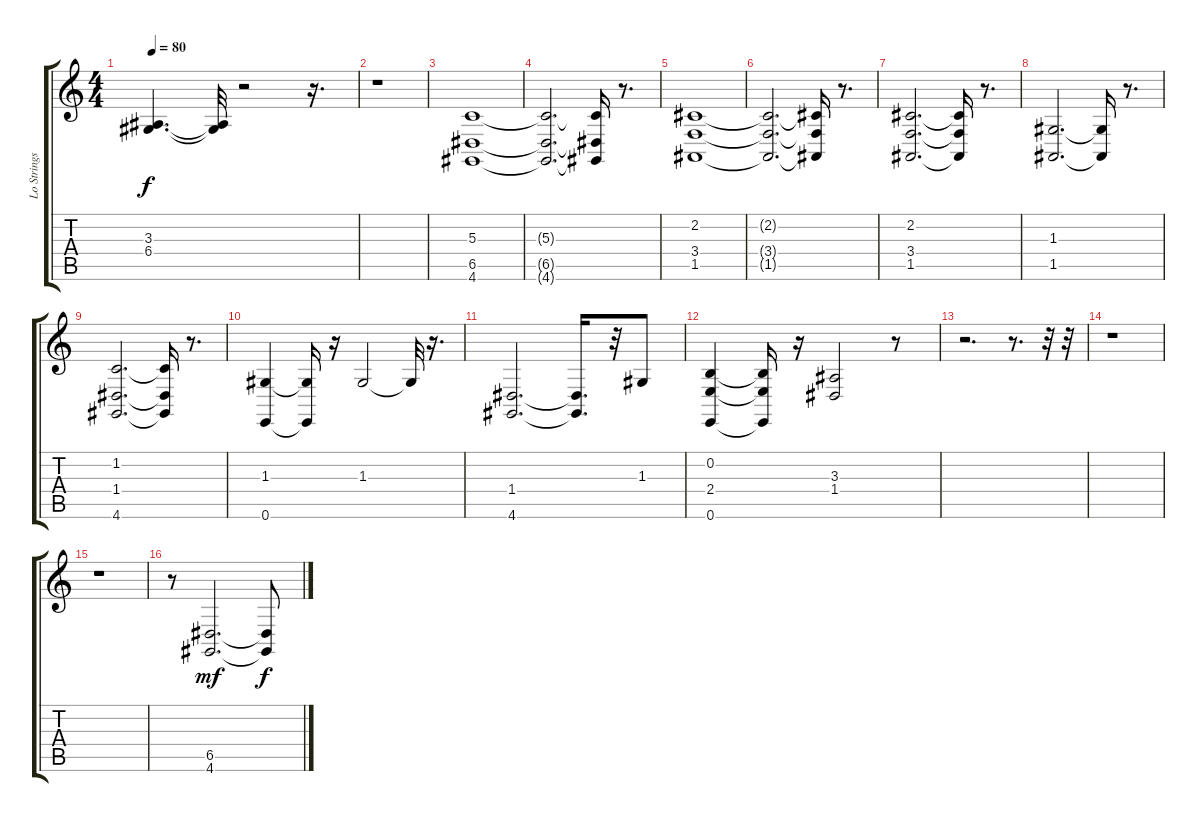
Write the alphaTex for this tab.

\track ("Lo Strings" "Lo Strings") {instrument stringensemble1}
\staff {score tabs}
\tuning (E4 B3 G3 D3 A2 E2) {hide}
\ts (4 4)
\tempo 80
\clef g2
\ks c
(3.3 6.4).4{d dy f} (3.3{t} 6.4{t}).32 r.2 r.16{d} |
r.1 |
(5.3 6.5 4.6).1 |
(5.3{t} 6.5{t} 4.6{t}).2{d} (5.3{t} 6.5{t} 4.6{t}).16 r.8{d} |
(2.2 3.4 1.5).1 |
(2.2{t} 3.4{t} 1.5{t}).2{d} (2.2{t} 3.4{t} 1.5{t}).16 r.8{d} |
(2.2 3.4 1.5).2{d} (2.2{t} 3.4{t} 1.5{t}).16 r.8{d} |
(1.3 1.5).2{d} (1.3{t} 1.5{t}).16 r.8{d} |
(1.2 1.4 4.6).2{d} (1.2{t} 1.4{t} 4.6{t}).16 r.8{d} |
(1.3 0.6).4 (1.3{t} 0.6{t}).16 r.16 1.3.2 1.3{t}.32 r.16{d} |
(1.4 4.6).2{d} (1.4{t} 4.6{t}).16{d} r.32 1.3.8 |
(0.2 2.4 0.6).4 (0.2{t} 2.4{t} 0.6{t}).16 r.16 (3.3 1.4).2 r.8 |
r.2{d} r.8{d} r.32 r.32 |
r.1 |
r.1 |
r.8 (6.5 4.6).2{d dy mf} (6.5{t} 4.6{t}).8{dy f}
